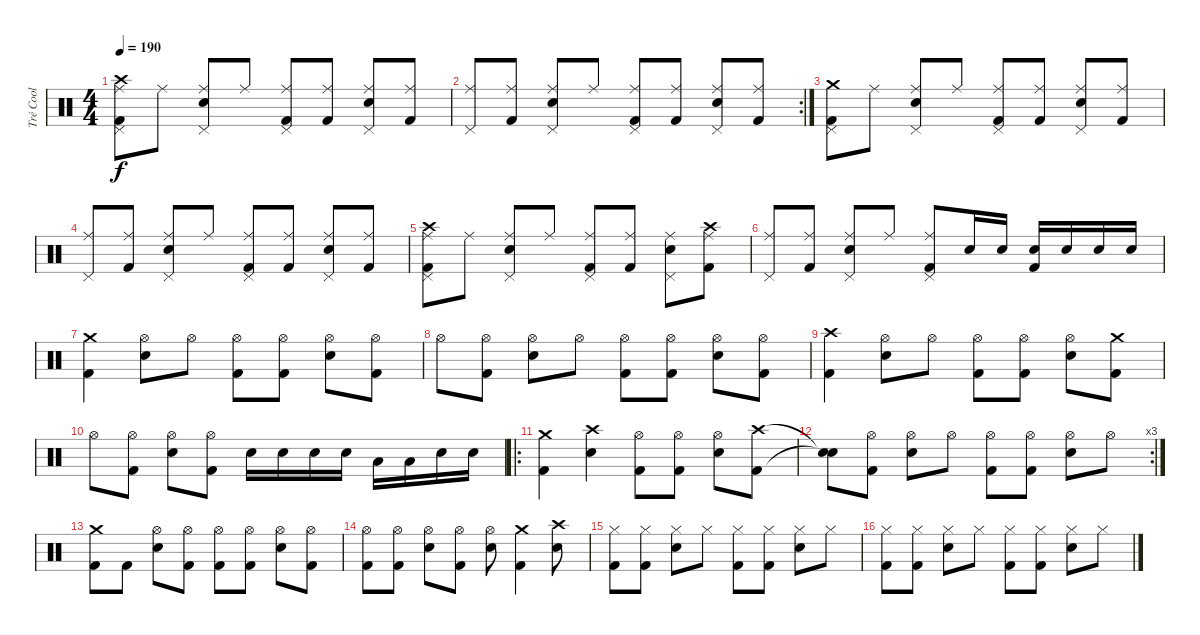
\track ("Tré Cool" "Tré Cool") {instrument percussion}
\staff {score}
\articulation defaults
\ts (4 4)
\tempo 190
\clef neutral
\ks c
("Crash high (hit)" "Pedal Hi-Hat (hit)" "Ride (middle)" "Kick (hit) 2").8{dy f} "Ride (middle)".8 ("Pedal Hi-Hat (hit)" "Ride (middle)" "Electric Snare (hit)").8 "Ride (middle)".8 ("Pedal Hi-Hat (hit)" "Ride (middle)" "Kick (hit) 2").8 ("Ride (middle)" "Kick (hit) 2").8 ("Pedal Hi-Hat (hit)" "Ride (middle)" "Electric Snare (hit)").8 ("Ride (middle)" "Kick (hit) 2").8 |
\rc 2
("Pedal Hi-Hat (hit)" "Ride (middle)").8 ("Ride (middle)" "Kick (hit) 2").8 ("Pedal Hi-Hat (hit)" "Ride (middle)" "Electric Snare (hit)").8 "Ride (middle)".8 ("Pedal Hi-Hat (hit)" "Ride (middle)" "Kick (hit) 2").8 ("Ride (middle)" "Kick (hit) 2").8 ("Pedal Hi-Hat (hit)" "Ride (middle)" "Electric Snare (hit)").8 ("Ride (middle)" "Kick (hit) 2").8 |
("Crash medium (hit)" "Pedal Hi-Hat (hit)" "Kick (hit) 2").8 "Ride (middle)".8 ("Pedal Hi-Hat (hit)" "Ride (middle)" "Electric Snare (hit)").8 "Ride (middle)".8 ("Pedal Hi-Hat (hit)" "Ride (middle)" "Kick (hit) 2").8 ("Ride (middle)" "Kick (hit) 2").8 ("Pedal Hi-Hat (hit)" "Ride (middle)" "Electric Snare (hit)").8 ("Ride (middle)" "Kick (hit) 2").8 |
("Pedal Hi-Hat (hit)" "Ride (middle)").8 ("Ride (middle)" "Kick (hit) 2").8 ("Pedal Hi-Hat (hit)" "Ride (middle)" "Electric Snare (hit)").8 "Ride (middle)".8 ("Pedal Hi-Hat (hit)" "Ride (middle)" "Kick (hit) 2").8 ("Ride (middle)" "Kick (hit) 2").8 ("Pedal Hi-Hat (hit)" "Ride (middle)" "Electric Snare (hit)").8 ("Ride (middle)" "Kick (hit) 2").8 |
("Crash high (hit)" "Pedal Hi-Hat (hit)" "Ride (middle)" "Kick (hit) 2").8 "Ride (middle)".8 ("Pedal Hi-Hat (hit)" "Ride (middle)" "Electric Snare (hit)").8 "Ride (middle)".8 ("Pedal Hi-Hat (hit)" "Ride (middle)" "Kick (hit) 2").8 ("Ride (middle)" "Kick (hit) 2").8 ("Pedal Hi-Hat (hit)" "Ride (middle)" "Electric Snare (hit)").8 ("Crash high (hit)" "Ride (middle)" "Kick (hit) 2").8 |
("Pedal Hi-Hat (hit)" "Ride (middle)").8 ("Ride (middle)" "Kick (hit) 2").8 ("Pedal Hi-Hat (hit)" "Ride (middle)" "Electric Snare (hit)").8 "Ride (middle)".8 ("Pedal Hi-Hat (hit)" "Ride (middle)" "Kick (hit) 2").8 "Electric Snare (hit)".16 "Electric Snare (hit)".16 ("Electric Snare (hit)" "Kick (hit) 2").16 "Electric Snare (hit)".16 "Electric Snare (hit)".16 "Electric Snare (hit)".16 |
("Crash medium (hit)" "Kick (hit) 2").4 ("Hi-Hat (open)" "Electric Snare (hit)").8 "Hi-Hat (open)".8 ("Hi-Hat (open)" "Kick (hit) 2").8 ("Hi-Hat (open)" "Kick (hit) 2").8 ("Hi-Hat (open)" "Electric Snare (hit)").8 ("Hi-Hat (open)" "Kick (hit) 2").8 |
"Hi-Hat (open)".8 ("Hi-Hat (open)" "Kick (hit) 2").8 ("Hi-Hat (open)" "Electric Snare (hit)").8 "Hi-Hat (open)".8 ("Hi-Hat (open)" "Kick (hit) 2").8 ("Hi-Hat (open)" "Kick (hit) 2").8 ("Hi-Hat (open)" "Electric Snare (hit)").8 ("Hi-Hat (open)" "Kick (hit) 2").8 |
("Crash high (hit)" "Kick (hit) 2").4 ("Hi-Hat (open)" "Electric Snare (hit)").8 "Hi-Hat (open)".8 ("Hi-Hat (open)" "Kick (hit) 2").8 ("Hi-Hat (open)" "Kick (hit) 2").8 ("Hi-Hat (open)" "Electric Snare (hit)").8 ("Crash medium (hit)" "Kick (hit) 2").8 |
"Hi-Hat (open)".8 ("Hi-Hat (open)" "Kick (hit) 2").8 ("Hi-Hat (open)" "Electric Snare (hit)").8 ("Hi-Hat (open)" "Kick (hit) 2").8 "Electric Snare (hit)".16 "Electric Snare (hit)".16 "Electric Snare (hit)".16 "Electric Snare (hit)".16 "Low Tom (hit)".16 "Low Tom (hit)".16 "Electric Snare (hit)".16 "Electric Snare (hit)".16 |
\ro
("Crash medium (hit)" "Kick (hit) 2").4 ("Crash high (hit)" "Electric Snare (hit)").4 ("Hi-Hat (open)" "Kick (hit) 2").8 ("Hi-Hat (open)" "Kick (hit) 2").8 ("Hi-Hat (open)" "Electric Snare (hit)").8 ("Crash high (hit)" "Kick (hit) 2").8 |
\rc 3
("Snare (hit)"{t} "Snare (hit)"{t}).8 ("Hi-Hat (open)" "Kick (hit) 2").8 ("Hi-Hat (open)" "Electric Snare (hit)").8 "Hi-Hat (open)".8 ("Hi-Hat (open)" "Kick (hit) 2").8 ("Hi-Hat (open)" "Kick (hit) 2").8 ("Hi-Hat (open)" "Electric Snare (hit)").8 "Hi-Hat (open)".8 |
("Crash medium (hit)" "Kick (hit) 2").8 "Kick (hit) 2".8 ("Hi-Hat (open)" "Electric Snare (hit)").8 ("Hi-Hat (open)" "Kick (hit) 2").8 ("Hi-Hat (open)" "Kick (hit) 2").8 ("Hi-Hat (open)" "Kick (hit) 2").8 ("Hi-Hat (open)" "Electric Snare (hit)").8 ("Hi-Hat (open)" "Kick (hit) 2").8 |
("Hi-Hat (open)" "Kick (hit) 2").8 ("Hi-Hat (open)" "Kick (hit) 2").8 ("Hi-Hat (open)" "Electric Snare (hit)").8 ("Hi-Hat (open)" "Kick (hit) 2").8 ("Hi-Hat (open)" "Electric Snare (hit)").8 ("Crash medium (hit)" "Kick (hit) 2").4 ("Crash high (hit)" "Electric Snare (hit)").8 |
("Hi-Hat (closed)" "Kick (hit) 2").8 ("Hi-Hat (closed)" "Kick (hit) 2").8 ("Hi-Hat (closed)" "Electric Snare (hit)").8 "Hi-Hat (closed)".8 ("Hi-Hat (closed)" "Kick (hit) 2").8 ("Hi-Hat (closed)" "Kick (hit) 2").8 ("Hi-Hat (closed)" "Electric Snare (hit)").8 "Hi-Hat (closed)".8 |
("Hi-Hat (closed)" "Kick (hit) 2").8 ("Hi-Hat (closed)" "Kick (hit) 2").8 ("Hi-Hat (closed)" "Electric Snare (hit)").8 "Hi-Hat (closed)".8 ("Hi-Hat (closed)" "Kick (hit) 2").8 ("Hi-Hat (closed)" "Kick (hit) 2").8 ("Hi-Hat (closed)" "Electric Snare (hit)").8 "Hi-Hat (closed)".8
